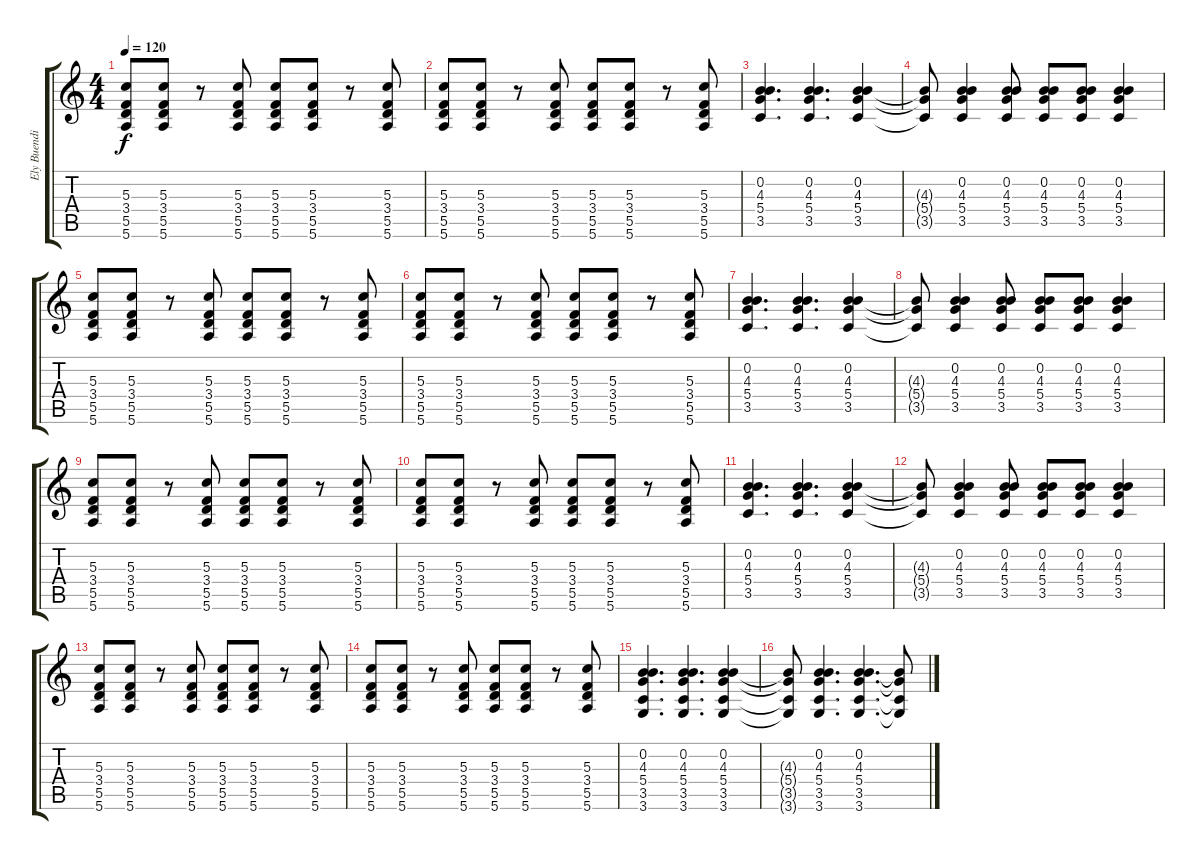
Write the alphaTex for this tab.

\track ("Ely Buendia/Overdub" "Ely Buendi") {instrument overdrivenguitar}
\staff {score tabs}
\tuning (E4 B3 G3 D3 A2 E2) {hide}
\ts (4 4)
\tempo 120
\clef g2
\ks c
(5.3 3.4 5.5 5.6).8{dy f} (5.3 3.4 5.5 5.6).8 r.8 (5.3 3.4 5.5 5.6).8 (5.3 3.4 5.5 5.6).8 (5.3 3.4 5.5 5.6).8 r.8 (5.3 3.4 5.5 5.6).8 |
(5.3 3.4 5.5 5.6).8 (5.3 3.4 5.5 5.6).8 r.8 (5.3 3.4 5.5 5.6).8 (5.3 3.4 5.5 5.6).8 (5.3 3.4 5.5 5.6).8 r.8 (5.3 3.4 5.5 5.6).8 |
(0.2 4.3 5.4 3.5).4{d} (0.2 4.3 5.4 3.5).4{d} (0.2 4.3 5.4 3.5).4 |
(4.3{t} 5.4{t} 3.5{t}).8 (0.2 4.3 5.4 3.5).4 (0.2 4.3 5.4 3.5).8 (0.2 4.3 5.4 3.5).8 (0.2 4.3 5.4 3.5).8 (0.2 4.3 5.4 3.5).4 |
(5.3 3.4 5.5 5.6).8 (5.3 3.4 5.5 5.6).8 r.8 (5.3 3.4 5.5 5.6).8 (5.3 3.4 5.5 5.6).8 (5.3 3.4 5.5 5.6).8 r.8 (5.3 3.4 5.5 5.6).8 |
(5.3 3.4 5.5 5.6).8 (5.3 3.4 5.5 5.6).8 r.8 (5.3 3.4 5.5 5.6).8 (5.3 3.4 5.5 5.6).8 (5.3 3.4 5.5 5.6).8 r.8 (5.3 3.4 5.5 5.6).8 |
(0.2 4.3 5.4 3.5).4{d} (0.2 4.3 5.4 3.5).4{d} (0.2 4.3 5.4 3.5).4 |
(4.3{t} 5.4{t} 3.5{t}).8 (0.2 4.3 5.4 3.5).4 (0.2 4.3 5.4 3.5).8 (0.2 4.3 5.4 3.5).8 (0.2 4.3 5.4 3.5).8 (0.2 4.3 5.4 3.5).4 |
(5.3 3.4 5.5 5.6).8 (5.3 3.4 5.5 5.6).8 r.8 (5.3 3.4 5.5 5.6).8 (5.3 3.4 5.5 5.6).8 (5.3 3.4 5.5 5.6).8 r.8 (5.3 3.4 5.5 5.6).8 |
(5.3 3.4 5.5 5.6).8 (5.3 3.4 5.5 5.6).8 r.8 (5.3 3.4 5.5 5.6).8 (5.3 3.4 5.5 5.6).8 (5.3 3.4 5.5 5.6).8 r.8 (5.3 3.4 5.5 5.6).8 |
(0.2 4.3 5.4 3.5).4{d} (0.2 4.3 5.4 3.5).4{d} (0.2 4.3 5.4 3.5).4 |
(4.3{t} 5.4{t} 3.5{t}).8 (0.2 4.3 5.4 3.5).4 (0.2 4.3 5.4 3.5).8 (0.2 4.3 5.4 3.5).8 (0.2 4.3 5.4 3.5).8 (0.2 4.3 5.4 3.5).4 |
(5.3 3.4 5.5 5.6).8 (5.3 3.4 5.5 5.6).8 r.8 (5.3 3.4 5.5 5.6).8 (5.3 3.4 5.5 5.6).8 (5.3 3.4 5.5 5.6).8 r.8 (5.3 3.4 5.5 5.6).8 |
(5.3 3.4 5.5 5.6).8 (5.3 3.4 5.5 5.6).8 r.8 (5.3 3.4 5.5 5.6).8 (5.3 3.4 5.5 5.6).8 (5.3 3.4 5.5 5.6).8 r.8 (5.3 3.4 5.5 5.6).8 |
(0.2 4.3 5.4 3.5 3.6).4{d} (0.2 4.3 5.4 3.5 3.6).4{d} (0.2 4.3 5.4 3.5 3.6).4 |
(4.3{t} 5.4{t} 3.5{t} 3.6{t}).8 (0.2 4.3 5.4 3.5 3.6).4{d} (0.2 4.3 5.4 3.5 3.6).4{d} (4.3{t} 5.4{t} 3.5{t} 3.6{t}).8
